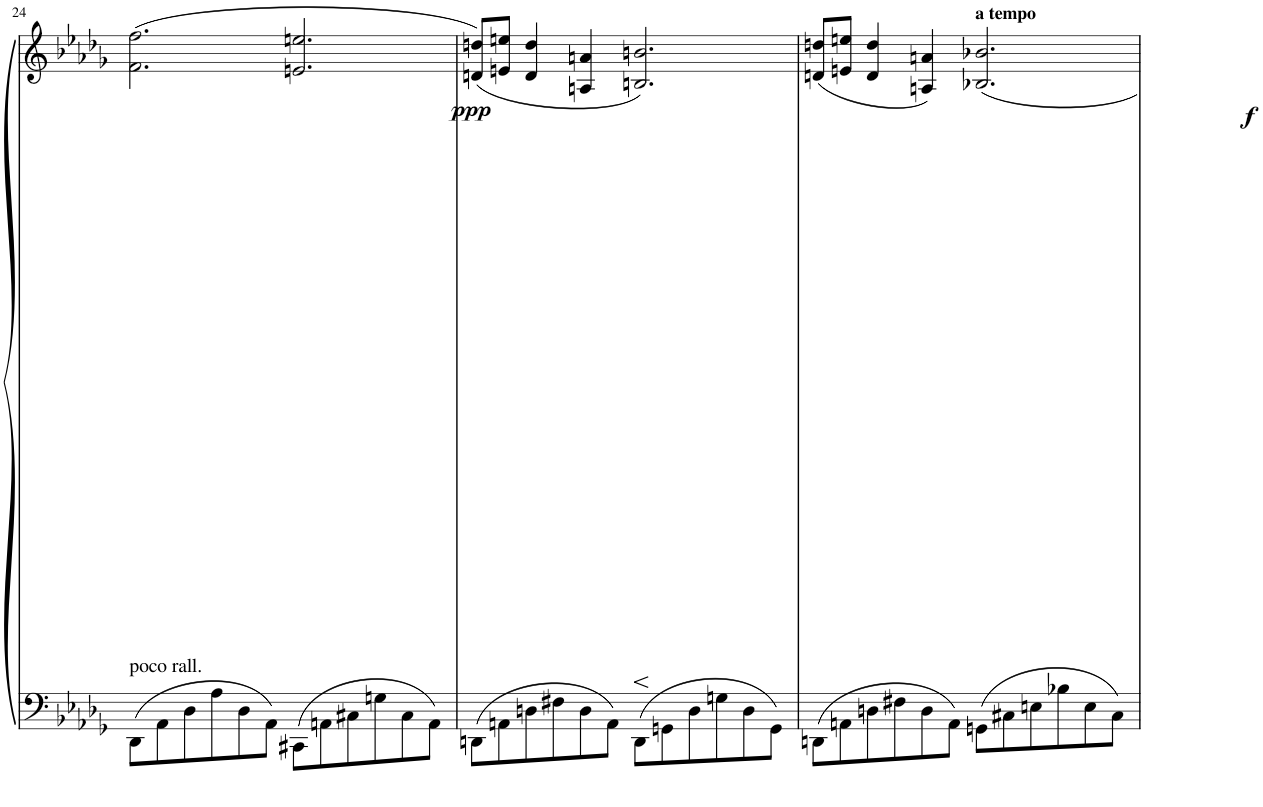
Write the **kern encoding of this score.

**kern	**kern	**dynam
*part1	*part1	*part1
*staff2	*staff1	*staff1/2
*I"Piano	*	*
*I'Pno	*	*
!!LO:PB:g=z
*clefF4	*clefG2	*
*k[b-e-a-d-g-]	*k[b-e-a-d-g-]	*
*M6/4	*M6/4	*
=24	=24	=24
!LO:TX:a:t=poco rall.	!	!
8DD-\L	(2.f\ 2.ff\	.
8AA-\	.	.
8D-\	.	.
8A-\	.	.
8D-\	.	.
8AA-\J	.	.
8CC#X\L	2.en/ 2.een/	.
8AAn\	.	.
8C#X\	.	.
8Gn\	.	.
8C#\	.	.
8AA\J	.	.
=25	=25	=25
!	!	!LO:DY:b
8DDn\L	(8dn/ 8ddn/L)	ppp
8AAn\	8en/ 8een/J	.
8Dn\	4d/ 4dd/	.
8F#X\	.	.
8D\	4An/ 4an/	.
8AA\J	.	.
8DD\L	2.Bn/ 2.bn/)	.
8GGn\	.	.
8D\	.	.
8Gn\	.	.
8D\	.	.
8GG\J	.	.
=26	=26	=26
8DDn\L	(8dn/ 8ddn/L	.
8AAn\	8en/ 8een/J	.
8Dn\	4d/ 4dd/	.
8F#X\	.	.
8D\	4An/ 4an/)	.
8AA\J	.	.
!	!LO:TX:a:B:t=a tempo	!
!	!	!LO:DY:b
8GGn\L	2.B-X/ 2.b-X/	f
8C#X\	.	.
8En\	.	.
8B-X\	.	.
8E\	.	.
8C#\J	.	.
=	=	=
*-	*-	*-
